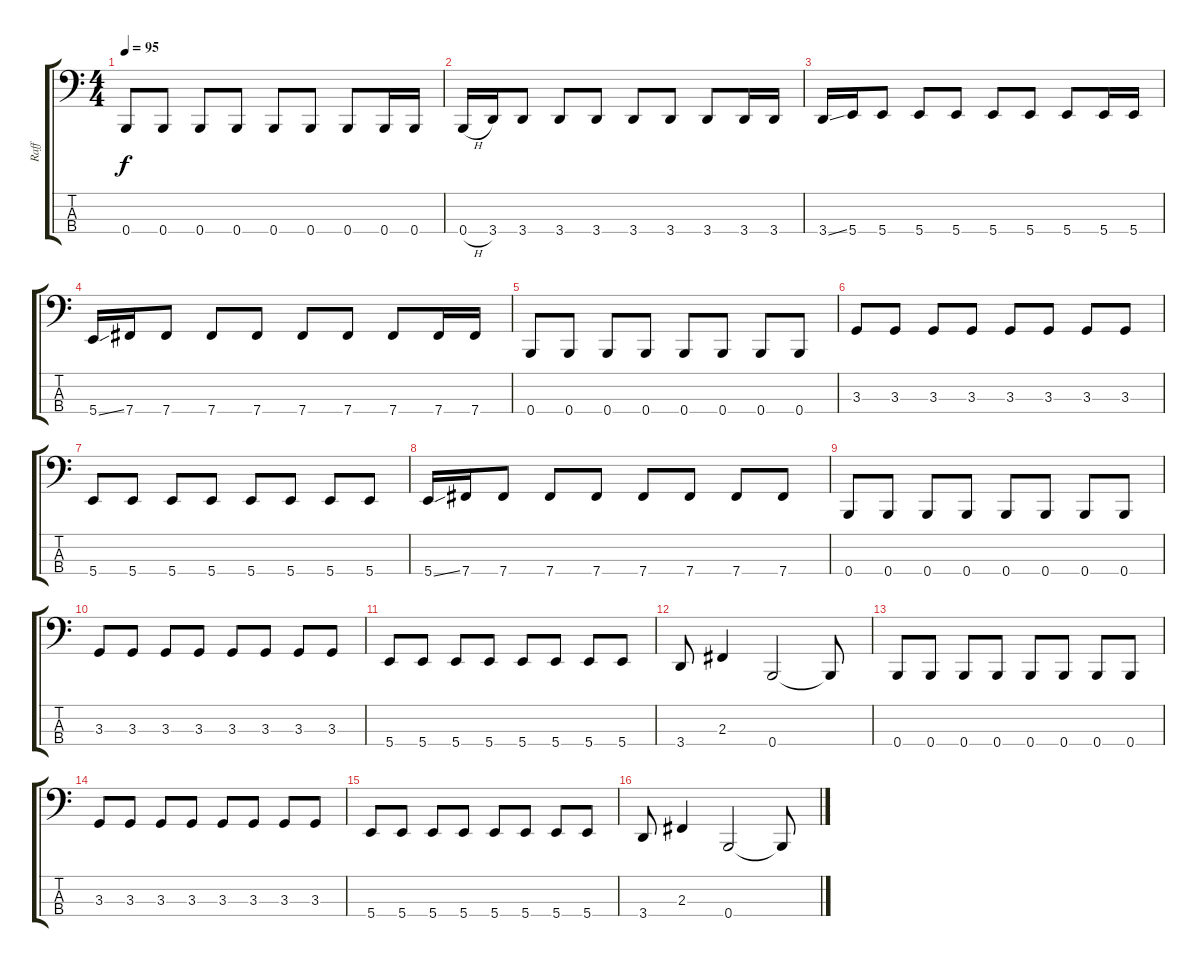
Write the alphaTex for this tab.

\track ("Raff" "Raff") {instrument electricbassfinger}
\staff {score tabs}
\tuning (D2 A1 E1 B0) {hide}
\ts (4 4)
\tempo 95
\clef f4
\ks c
0.4.8{dy f} 0.4.8 0.4.8 0.4.8 0.4.8 0.4.8 0.4.8 0.4.16 0.4.16 |
0.4{h}.16 3.4.16 3.4.8 3.4.8 3.4.8 3.4.8 3.4.8 3.4.8 3.4.16 3.4.16 |
3.4{ss}.16 5.4.16 5.4.8 5.4.8 5.4.8 5.4.8 5.4.8 5.4.8 5.4.16 5.4.16 |
5.4{ss}.16 7.4.16 7.4.8 7.4.8 7.4.8 7.4.8 7.4.8 7.4.8 7.4.16 7.4.16 |
0.4.8 0.4.8 0.4.8 0.4.8 0.4.8 0.4.8 0.4.8 0.4.8 |
3.3.8 3.3.8 3.3.8 3.3.8 3.3.8 3.3.8 3.3.8 3.3.8 |
5.4.8 5.4.8 5.4.8 5.4.8 5.4.8 5.4.8 5.4.8 5.4.8 |
5.4{ss}.16 7.4.16 7.4.8 7.4.8 7.4.8 7.4.8 7.4.8 7.4.8 7.4.8 |
0.4.8 0.4.8 0.4.8 0.4.8 0.4.8 0.4.8 0.4.8 0.4.8 |
3.3.8 3.3.8 3.3.8 3.3.8 3.3.8 3.3.8 3.3.8 3.3.8 |
5.4.8 5.4.8 5.4.8 5.4.8 5.4.8 5.4.8 5.4.8 5.4.8 |
3.4.8 2.3.4 0.4.2 0.4{t}.8 |
0.4.8 0.4.8 0.4.8 0.4.8 0.4.8 0.4.8 0.4.8 0.4.8 |
3.3.8 3.3.8 3.3.8 3.3.8 3.3.8 3.3.8 3.3.8 3.3.8 |
5.4.8 5.4.8 5.4.8 5.4.8 5.4.8 5.4.8 5.4.8 5.4.8 |
3.4.8 2.3.4 0.4.2 0.4{t}.8
